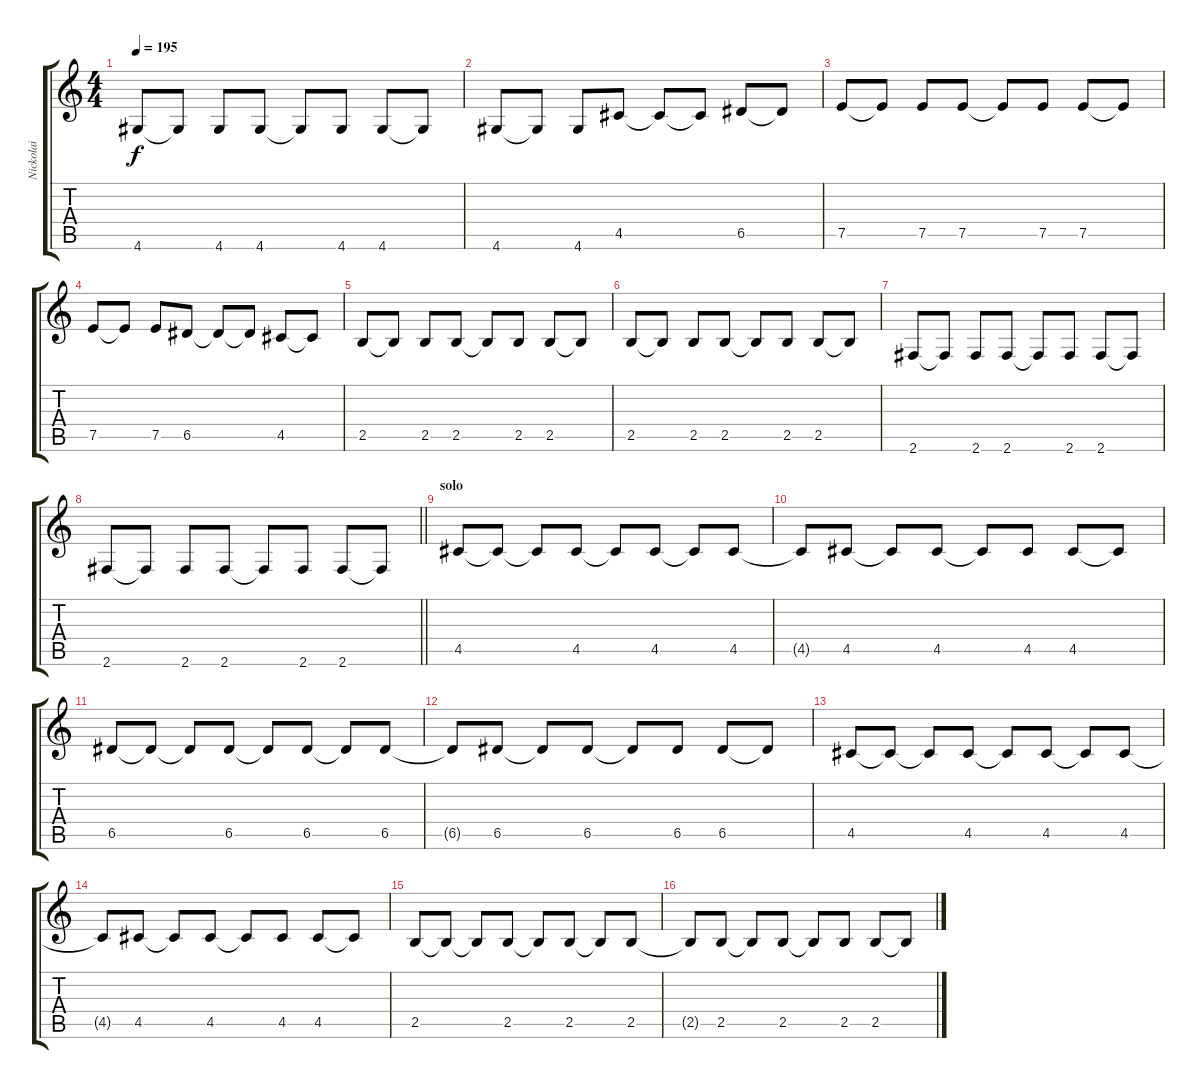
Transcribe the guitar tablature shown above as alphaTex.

\track ("Nickolai" "Nickolai") {instrument electricbassfinger}
\staff {score tabs}
\tuning (E4 B3 G3 D3 A2 E2) {hide}
\ts (4 4)
\tempo 195
\clef g2
\ks c
4.6.8{dy f} 4.6{t}.8 4.6.8 4.6.8 4.6{t}.8 4.6.8 4.6.8 4.6{t}.8 |
4.6.8 4.6{t}.8 4.6.8 4.5.8 4.5{t}.8 4.5{t}.8 6.5.8 6.5{t}.8 |
7.5.8 7.5{t}.8 7.5.8 7.5.8 7.5{t}.8 7.5.8 7.5.8 7.5{t}.8 |
7.5.8 7.5{t}.8 7.5.8 6.5.8 6.5{t}.8 6.5{t}.8 4.5.8 4.5{t}.8 |
2.5.8 2.5{t}.8 2.5.8 2.5.8 2.5{t}.8 2.5.8 2.5.8 2.5{t}.8 |
2.5.8 2.5{t}.8 2.5.8 2.5.8 2.5{t}.8 2.5.8 2.5.8 2.5{t}.8 |
2.6.8 2.6{t}.8 2.6.8 2.6.8 2.6{t}.8 2.6.8 2.6.8 2.6{t}.8 |
\barLineRight lightlight
2.6.8 2.6{t}.8 2.6.8 2.6.8 2.6{t}.8 2.6.8 2.6.8 2.6{t}.8 |
\section ("" "solo")
4.5.8 4.5{t}.8 4.5{t}.8 4.5.8 4.5{t}.8 4.5.8 4.5{t}.8 4.5.8 |
4.5{t}.8 4.5.8 4.5{t}.8 4.5.8 4.5{t}.8 4.5.8 4.5.8 4.5{t}.8 |
6.5.8 6.5{t}.8 6.5{t}.8 6.5.8 6.5{t}.8 6.5.8 6.5{t}.8 6.5.8 |
6.5{t}.8 6.5.8 6.5{t}.8 6.5.8 6.5{t}.8 6.5.8 6.5.8 6.5{t}.8 |
4.5.8 4.5{t}.8 4.5{t}.8 4.5.8 4.5{t}.8 4.5.8 4.5{t}.8 4.5.8 |
4.5{t}.8 4.5.8 4.5{t}.8 4.5.8 4.5{t}.8 4.5.8 4.5.8 4.5{t}.8 |
2.5.8 2.5{t}.8 2.5{t}.8 2.5.8 2.5{t}.8 2.5.8 2.5{t}.8 2.5.8 |
2.5{t}.8 2.5.8 2.5{t}.8 2.5.8 2.5{t}.8 2.5.8 2.5.8 2.5{t}.8
